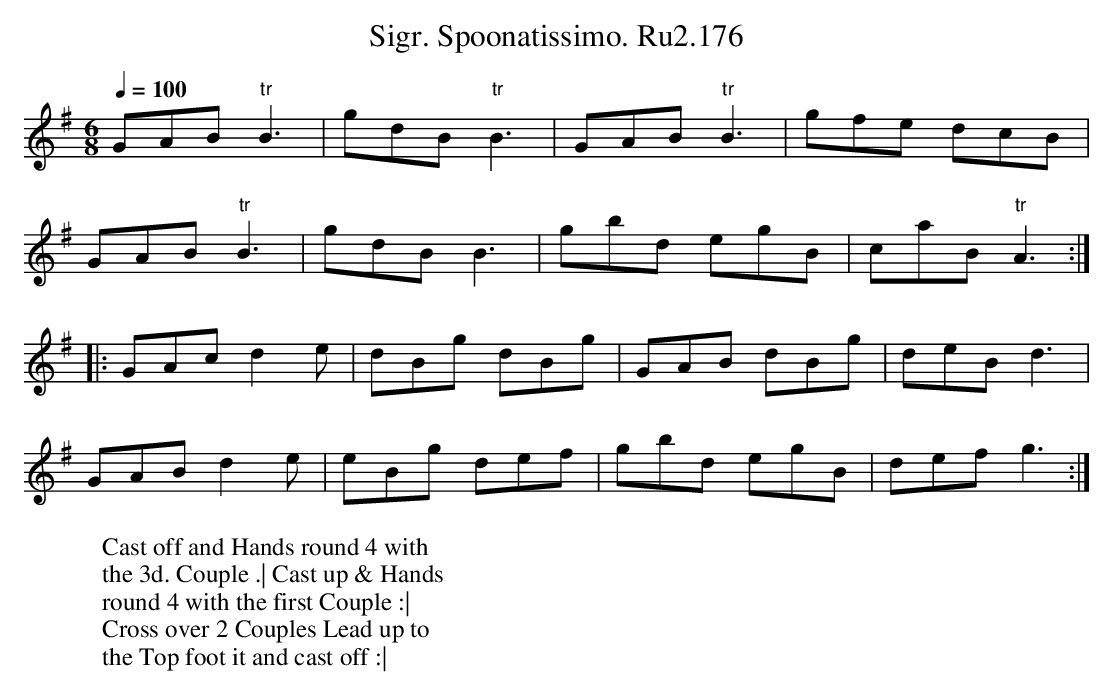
X:1
T:Sigr. Spoonatissimo. Ru2.176
M:6/8
L:1/8
Q:1/4=100
K:G
GAB"tr"B3|gdB "tr"B3|GAB "tr"B3|gfe dcB|
GAB "tr"B3|gdBB3|gbd egB|caB"tr"A3:|
|:GAc d2e|dBg dBg|GAB dBg|deBd3|
GAB d2e|eBg def|gbd egB|def g3:|
W:Cast off and Hands round 4 with
W:the 3d. Couple .| Cast up & Hands
W:round 4 with the first Couple :|
W:Cross over 2 Couples Lead up to
W:the Top foot it and cast off :|
